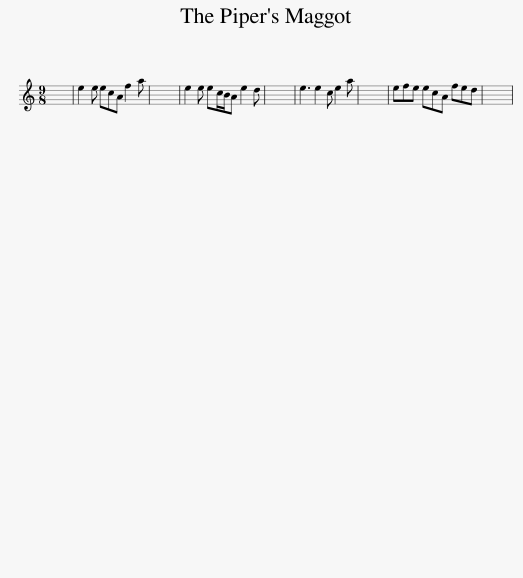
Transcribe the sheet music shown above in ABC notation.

X:1
L:1/8
M:9/8
I:linebreak $
K:C
V:1 treble
V:1
 x9 | e2 e ecA f2 a | x9 | e2 e ec/B/A e2 d | x9 | %5
 e3 e2 c e2 a | x9 | efe ecA fed | x9 | %9
